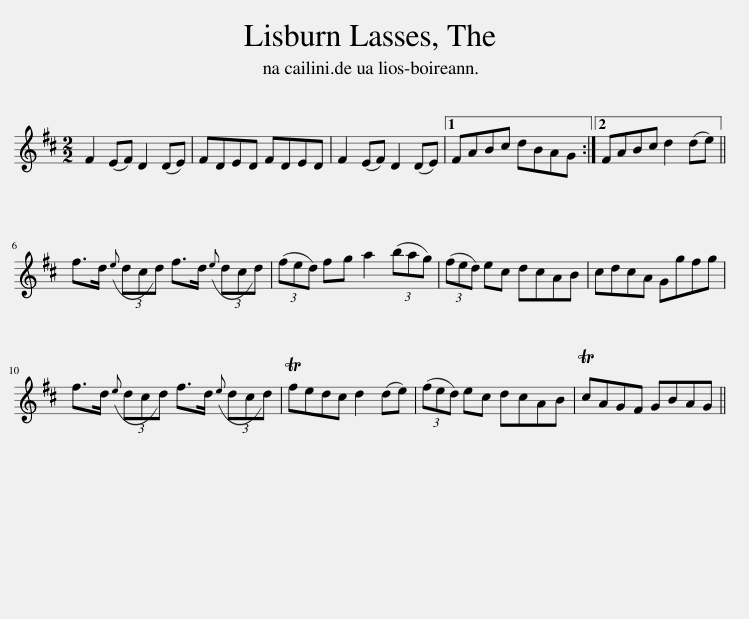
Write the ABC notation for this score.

X:1
L:1/8
M:2/2
I:linebreak $
K:D
V:1 treble
V:1
 F2 (EF) D2 (DE) | FDED FDED | F2 (EF) D2 (DE) |1 FABc dBAG :|2 FABc d2 (de) ||$ %5
 f>d({e} (3dcd) f>d({e} (3dcd) | (3(fed) fg a2 (3(bag) | (3(fed) ec dcAB | cdcA Ggfg |$ f>d({e} (3dcd) f>d({e} (3dcd) | %10
 Tfedc d2 (de) | (3(fed) ec dcAB | TcAGF GBAG || %13
